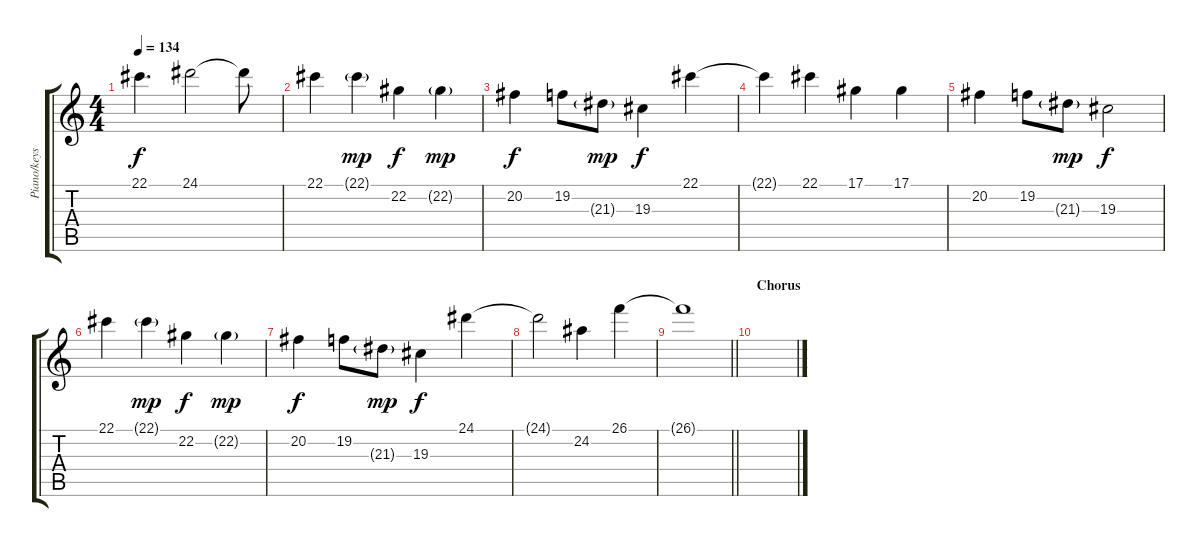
\track ("Piano/keys" "Piano/keys") {instrument brightacousticpiano}
\staff {score tabs}
\tuning (Eb4 Bb3 Gb3 Db3 Ab2 Db2) {hide}
\ts (4 4)
\tempo 134
\clef g2
\ks c
22.1.4{d dy f} 24.1.2 24.1{t}.8 |
22.1.4 22.1{g}.4{dy mp} 22.2.4{dy f} 22.2{g}.4{dy mp} |
20.2.4{dy f} 19.2.8 21.3{g}.8{dy mp} 19.3.4{dy f} 22.1.4 |
22.1{t}.4 22.1.4 17.1.4 17.1.4 |
20.2.4 19.2.8 21.3{g}.8{dy mp} 19.3.2{dy f} |
22.1.4 22.1{g}.4{dy mp} 22.2.4{dy f} 22.2{g}.4{dy mp} |
20.2.4{dy f} 19.2.8 21.3{g}.8{dy mp} 19.3.4{dy f} 24.1.4 |
24.1{t}.2 24.2.4 26.1.4 |
\barLineRight lightlight
26.1{t}.1 |
\section ("" "Chorus")
